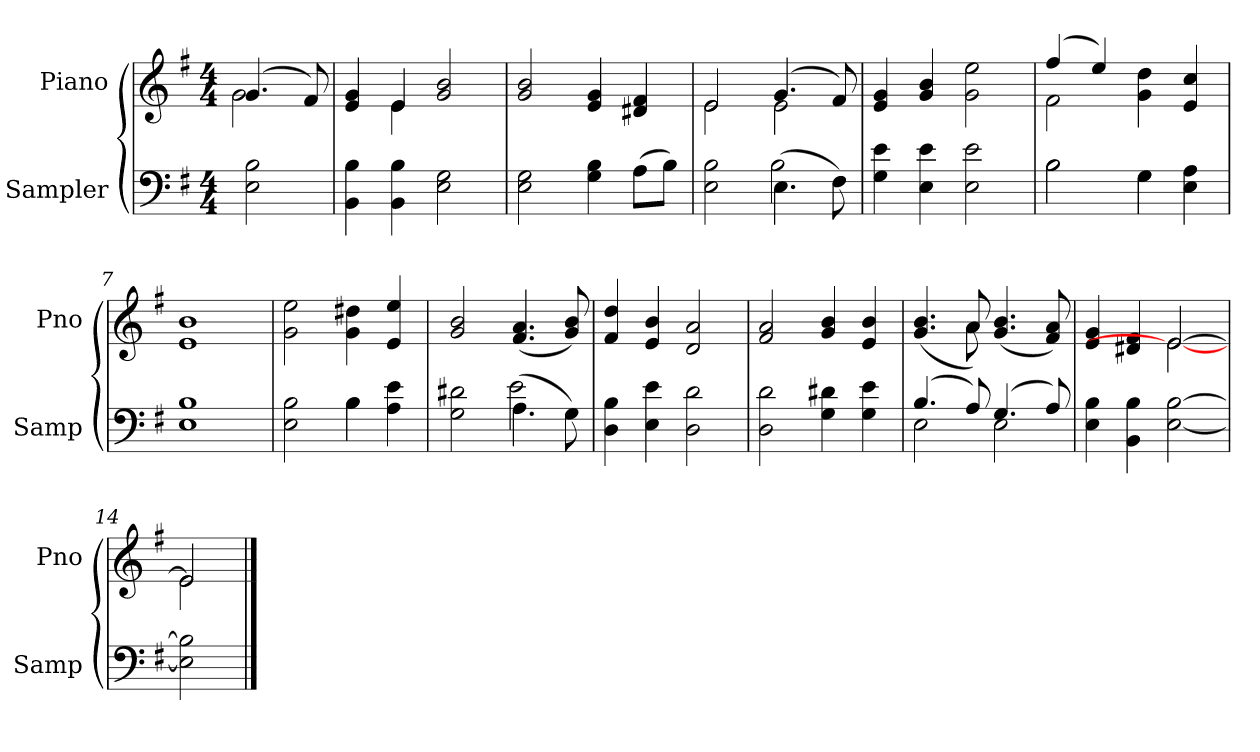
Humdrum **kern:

**kern	**kern
*part2	*part1
*staff2	*staff1
*I"Sampler	*I"Piano
*I'Samp	*I'Pno
*clefF4	*clefG2
*k[f#]	*k[f#]
*G:	*G:
*M4/4	*M4/4
=1	=1
*	*^
2E 2B	(4.g/	2g
.	8f#/)	.
=2	=2	=2
4BB 4B	4e 4g	4ryy
4BB 4B	4e/	4e
2E 2G	2g 2b	2ryy
*	*v	*v
=3	=3
2E 2G	2g 2b
4G 4B	4e 4g
(8A\L	4d#X 4f#
8B\J)	.
=4	=4
*^	*^
2E 2B	2ryy	2e/	2e
(4.E\	2B	(4.g/	2e
8F#\)	.	8f#)	.
*v	*v	*	*
*	*v	*v
=5	=5
4G 4e	4e 4g
4E 4e	4g 4b
2E 2e	2g 2ee
=6	=6
*^	*^
2B\	2B	(4ff#/	2f#
.	.	4ee/)	.
4G\	4G	4g 4dd	2ryy
4E 4A	4ryy	4e 4cc	.
*v	*v	*	*
*	*v	*v
=7	=7
1E 1B	1e 1b
=8	=8
*^	*
2E 2B	2ryy	2g 2ee
4B\	4B	4g 4dd#X
4A 4e	4ryy	4e 4ee
=9	=9	=9
2G 2d#X	2ryy	2g 2b
(4.A\	2e	(4.f# 4.a
8G\)	.	8g 8b)
*v	*v	*
=10	=10
4D 4B	4f# 4dd
4E 4e	4e 4b
2D 2d	2d 2a
=11	=11
2D 2d	2f# 2a
4G 4d#X	4g 4b
4G 4e	4e 4b
=12	=12
*^	*^
(4.B/	2E	(4.g 4.b	4.ryy
8A/)	.	8a/)	8a
(4.G/	2E	(4.g 4.b	2ryy
8A/)	.	8f# 8a)	.
*v	*v	*	*
=13	=13	=13
4E 4B	4e 4g	2ryy
4BB 4B	4d#X 4f#	.
[2E [2B	[2e/	2e_
=14	=14	=14
2E] 2B]	2e/]	2e
*	*v	*v
==	==
*-	*-
